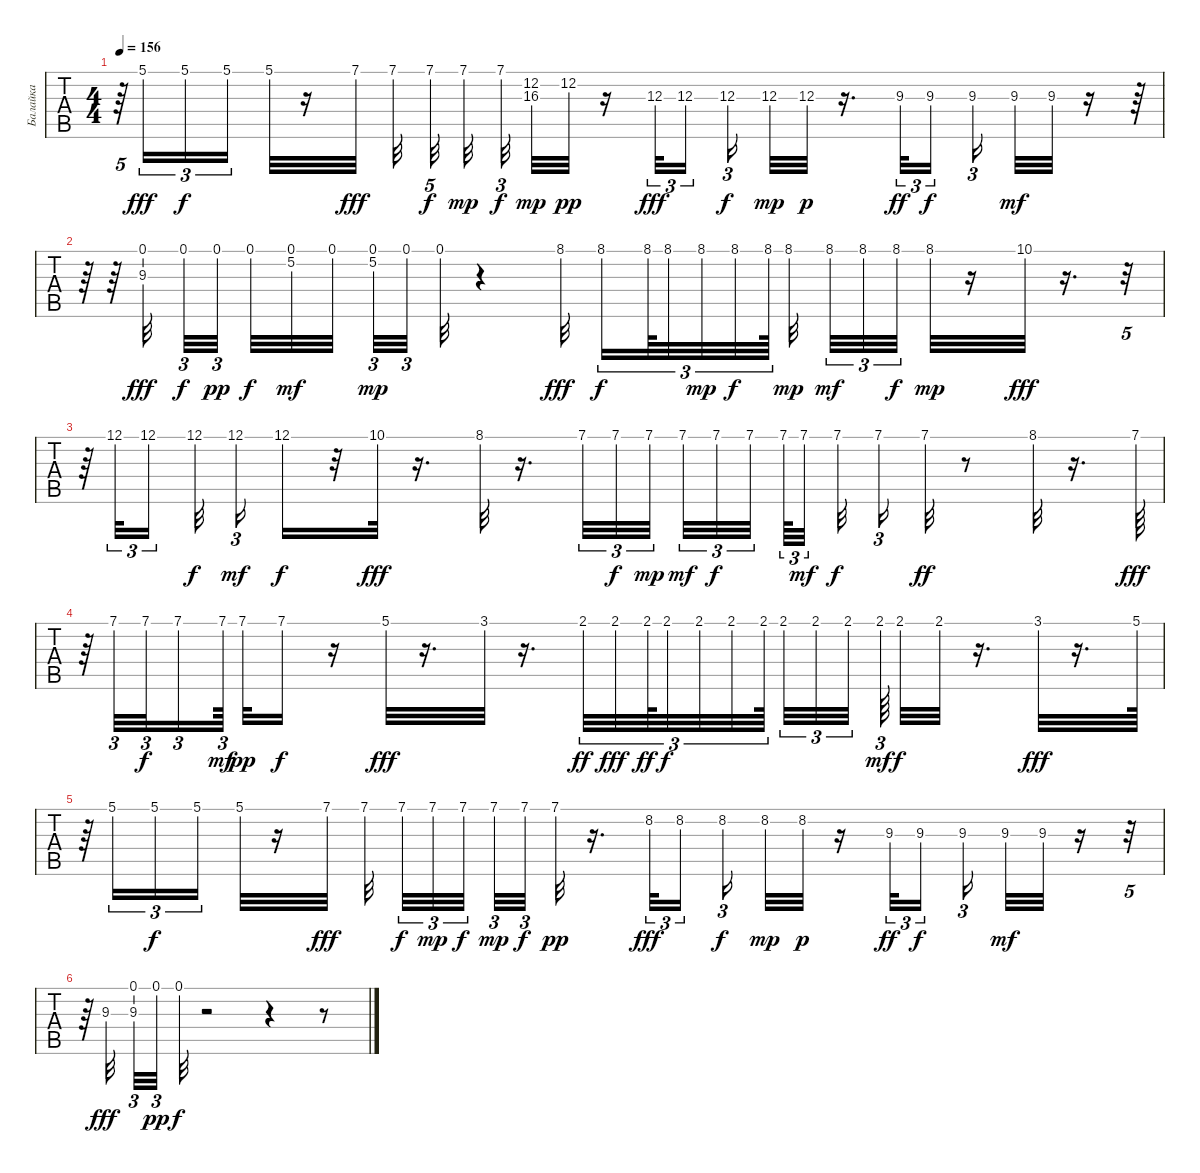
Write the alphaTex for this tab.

\track ("Балайка" "Балайка") {instrument distortionguitar}
\staff {tabs}
\tuning (E4 B3 G3 D3 A2 E2) {hide}
\ts (4 4)
\tempo 156
\clef g2
\ks c
r.64{tu (5 4) dy fff} 5.1.16{tu (3 2)} 5.1.16{tu (3 2) dy f} 5.1.16{tu (3 2) beam splitsecondary} 5.1.32 r.16 7.1.32{dy fff} 7.1.32{beam splitsecondary} 7.1.32{tu (5 4) dy f beam splitsecondary} 7.1.32{dy mp beam splitsecondary} 7.1.32{tu (3 2) dy f beam splitsecondary} (12.2 16.3).32{dy mp} 12.2.32{dy pp} r.16 12.3.32{tu (3 2) dy fff} 12.3.16{tu (3 2) beam splitsecondary} 12.3.16{tu (3 2) dy f beam splitsecondary} 12.3.32{dy mp} 12.3.32{dy p} r.16{d} 9.3.32{tu (3 2) dy ff} 9.3.16{tu (3 2) dy f beam splitsecondary} 9.3.16{tu (3 2) beam splitsecondary} 9.3.32{dy mf} 9.3.32 r.16 r.64 |
r.64 r.64 (0.1 9.3).32{dy fff beam splitsecondary} 0.1.32{tu (3 2) dy f} 0.1.32{tu (3 2) dy pp beam splitsecondary} 0.1.32{dy f} (0.1 5.2).32{dy mf} 0.1.32{beam splitsecondary} (0.1 5.2).32{tu (3 2) dy mp} 0.1.32{tu (3 2) beam splitsecondary} 0.1.32 r.4 8.1.32{dy fff beam splitsecondary} 8.1.16{tu (3 2) dy f} 8.1.64{tu (3 2)} 8.1.32{tu (3 2)} 8.1.32{tu (3 2) dy mp} 8.1.32{tu (3 2) dy f} 8.1.64{tu (3 2) beam splitsecondary} 8.1.32{dy mp beam splitsecondary} 8.1.32{tu (3 2) dy mf} 8.1.32{tu (3 2)} 8.1.32{tu (3 2) dy f} 8.1.32{dy mp} r.16 10.1.32{dy fff} r.16{d} r.32{tu (5 4)} |
r.64 12.1.32{tu (3 2)} 12.1.16{tu (3 2) beam splitsecondary} 12.1.32{dy f beam splitsecondary} 12.1.16{tu (3 2) dy mf} 12.1.16{dy f} r.32 10.1.32{dy fff} r.16{d} 8.1.32 r.16{d} 7.1.32{tu (3 2)} 7.1.32{tu (3 2) dy f} 7.1.32{tu (3 2) dy mp beam splitsecondary} 7.1.32{tu (3 2) dy mf} 7.1.32{tu (3 2) dy f} 7.1.32{tu (3 2) beam splitsecondary} 7.1.64{tu (3 2)} 7.1.32{tu (3 2) dy mf beam splitsecondary} 7.1.32{dy f beam splitsecondary} 7.1.16{tu (3 2)} 7.1.32{dy ff} r.8 8.1.32 r.16{d} 7.1.64{dy fff} |
r.64 7.1.32{tu (3 2)} 7.1.32{tu (3 2) dy f} 7.1.16{tu (3 2)} 7.1.64{tu (3 2) dy mf beam splitsecondary} 7.1.32{dy pp} 7.1.16{dy f} r.16 5.1.32{dy fff} r.16{d} 3.1.32 r.16{d} 2.1.32{tu (3 2) dy ff} 2.1.32{tu (3 2) dy fff} 2.1.64{tu (3 2) dy ff} 2.1.32{tu (3 2) dy f} 2.1.32{tu (3 2)} 2.1.32{tu (3 2)} 2.1.64{tu (3 2) beam splitsecondary} 2.1.32{tu (3 2)} 2.1.32{tu (3 2)} 2.1.32{tu (3 2) beam splitsecondary} 2.1.64{tu (3 2) dy mf beam splitsecondary} 2.1.32{dy f} 2.1.32 r.16{d} 3.1.32{dy fff} r.16{d} 5.1.64 |
r.64 5.1.16{tu (3 2)} 5.1.16{tu (3 2) dy f} 5.1.16{tu (3 2) beam splitsecondary} 5.1.32 r.16 7.1.32{dy fff} 7.1.32{beam splitsecondary} 7.1.32{tu (3 2) dy f} 7.1.32{tu (3 2) dy mp} 7.1.32{tu (3 2) dy f beam splitsecondary} 7.1.32{tu (3 2) dy mp} 7.1.32{tu (3 2) dy f beam splitsecondary} 7.1.32{dy pp} r.16{d} 8.2.32{tu (3 2) dy fff} 8.2.16{tu (3 2) beam splitsecondary} 8.2.16{tu (3 2) dy f beam splitsecondary} 8.2.32{dy mp} 8.2.32{dy p} r.16 9.3.32{tu (3 2) dy ff} 9.3.16{tu (3 2) dy f beam splitsecondary} 9.3.16{tu (3 2) beam splitsecondary} 9.3.32{dy mf} 9.3.32 r.16 r.32{tu (5 4)} |
r.64 9.3.32{dy fff beam splitsecondary} (0.1 9.3).32{tu (3 2)} 0.1.32{tu (3 2) dy pp beam splitsecondary} 0.1.32{dy f} r.2 r.4 r.8
